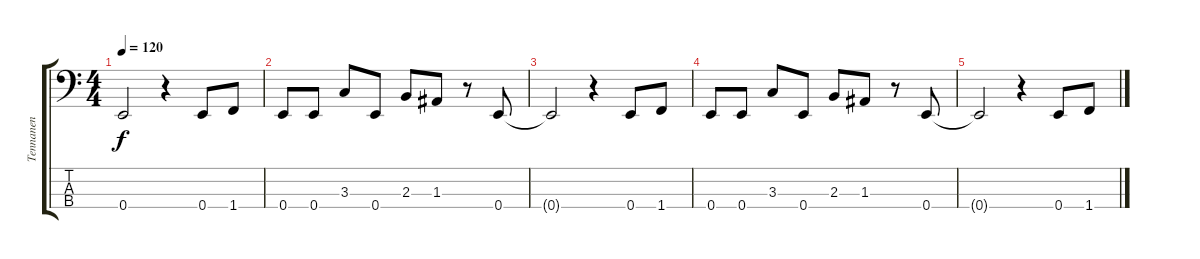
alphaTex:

\track ("Tennanen" "Tennanen") {instrument electricbassfinger}
\staff {score tabs}
\tuning (G2 D2 A1 E1) {hide}
\ts (4 4)
\tempo 120
\clef f4
\ks c
0.4{t}.2{dy f} r.4 0.4.8 1.4.8 |
0.4.8 0.4.8 3.3.8 0.4.8{volume 0} 2.3.8 1.3.8 r.8 0.4.8 |
0.4{t}.2 r.4 0.4.8 1.4.8 |
0.4.8 0.4.8 3.3.8 0.4.8 2.3.8 1.3.8 r.8 0.4.8 |
0.4{t}.2 r.4 0.4.8 1.4.8
